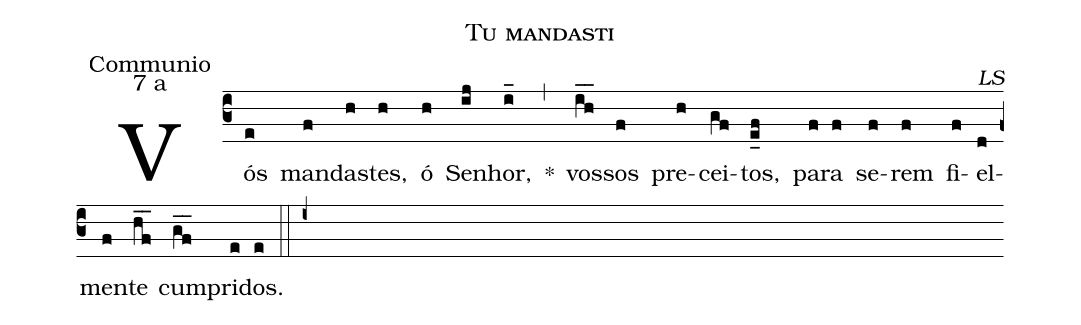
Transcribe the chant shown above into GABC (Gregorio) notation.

name: Tu mandasti;
office-part: Communio;
mode: 7;
mode-differentia: a;
commentary: LS;
%%
(c3)

Vós(e) man(f)das(h)tes,(h) ó(h) Se(ij)nhor,(i_) *(,) vos(i_h_)sos(f) pre(h)cei(gf)tos,(e_f) pa(f)ra(f) se(f)rem(f) fi(f)el(d)men(f)te(h_f_) cum(g_f_)pri(e)dos.(e)

(::i+)
